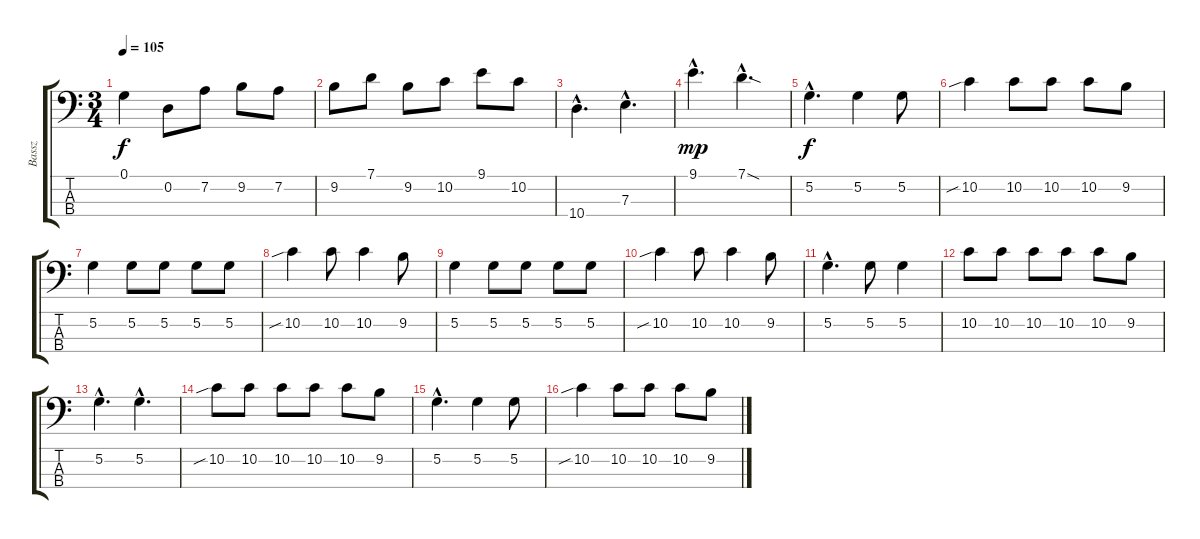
\track ("Bassz" "Bassz") {instrument electricbassfinger}
\staff {score tabs}
\tuning (G2 D2 A1 E1) {hide}
\ts (3 4)
\tempo 105
\clef f4
\ks c
0.1.4{dy f} 0.2.8 7.2.8 9.2.8 7.2.8 |
9.2.8 7.1.8 9.2.8 10.2.8 9.1.8 10.2.8 |
10.4{hac}.4{d} 7.3{hac}.4{d} |
9.1{hac}.4{d dy mp} 7.1{sod hac}.4{d} |
5.2{hac}.4{d dy f} 5.2.4 5.2.8 |
10.2{sib}.4 10.2.8 10.2.8 10.2.8 9.2.8 |
5.2.4 5.2.8 5.2.8 5.2.8 5.2.8 |
10.2{sib}.4 10.2.8 10.2.4 9.2.8 |
5.2.4 5.2.8 5.2.8 5.2.8 5.2.8 |
10.2{sib}.4 10.2.8 10.2.4 9.2.8 |
5.2{hac}.4{d} 5.2.8 5.2.4 |
10.2.8 10.2.8 10.2.8 10.2.8 10.2.8 9.2.8 |
5.2{hac}.4{d} 5.2{hac}.4{d} |
10.2{sib}.8 10.2.8 10.2.8 10.2.8 10.2.8 9.2.8 |
5.2{hac}.4{d} 5.2.4 5.2.8 |
10.2{sib}.4 10.2.8 10.2.8 10.2.8 9.2.8
